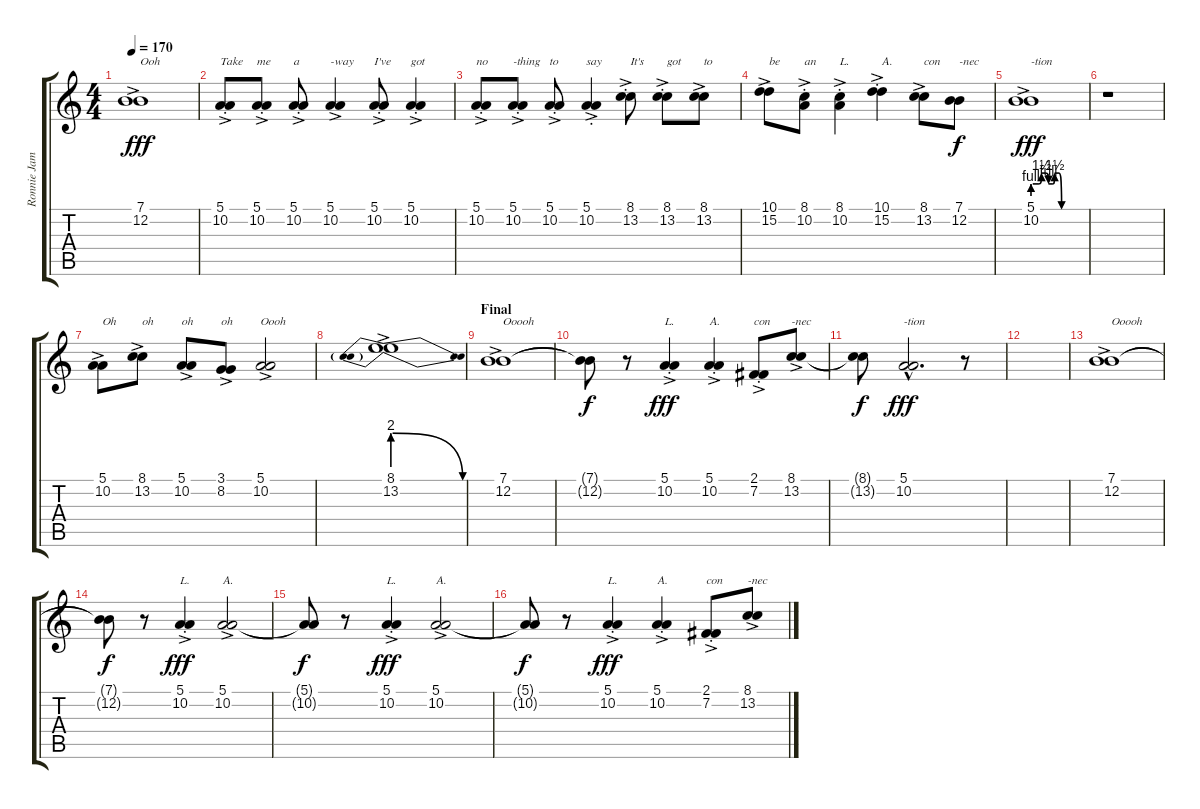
\track ("Ronnie James Dio" "Ronnie Jam") {instrument brasssection}
\staff {score tabs}
\tuning (E4 B3 G3 D3 A2 E2) {hide}
\ts (4 4)
\tempo 170
\clef g2
\ks c
(7.1{ac} 12.2{ac}).1{txt "Ooh" dy fff} |
(5.1{ac st} 10.2{ac st}).8{txt "Take"} (5.1{ac st} 10.2{ac st}).8{txt "me"} (5.1{ac st} 10.2{ac}).8{txt "a"} (5.1{ac} 10.2{ac}).4{txt "-way"} (5.1{ac st} 10.2{ac}).8{txt "I've"} (5.1{ac st} 10.2{ac}).4{txt "got"} |
(5.1{ac st} 10.2{ac st}).8{txt "no"} (5.1{ac st} 10.2{ac st}).8{txt "-thing"} (5.1{ac st} 10.2{ac}).8{txt "to"} (5.1{ac} 10.2{ac st}).4{txt "say"} (8.1{ac st} 13.2{ac}).8{txt "It's"} (8.1{ac st} 13.2{ac}).8{txt "got"} (8.1{ac} 13.2{ac}).8{txt "to"} |
(10.1{ac} 15.2{ac}).8{txt "be"} (8.1{ac st} 10.2{ac st}).8{txt "an"} (8.1{ac st} 10.2{ac}).4{txt "L."} (10.1{ac st} 15.2{ac}).4{txt "A."} (8.1{ac} 13.2{ac}).8{txt "con"} (7.1 12.2).8{txt "-nec" dy f} |
(5.1{be (custom 0 4 7 4 10 6 15 6 18 4 23 4 25 6 30 6 33 0 60 0) ac} 10.2{be (custom 0 4 7 4 10 6 15 6 18 4 23 4 25 6 30 6 33 0 60 0) ac}).1{txt "-tion" dy fff} |
r.1 |
(5.1{ac} 10.2{ac}).8{txt "Oh"} (8.1{ac} 13.2{ac}).8{txt "oh"} (5.1{ac} 10.2{ac}).8{txt "oh"} (3.1{ac} 8.2{ac}).8{txt "oh"} (5.1{ac} 10.2{ac}).2{txt "Oooh"} |
(8.1{be (prebendrelease 0 8 60 0) ac} 13.2{be (prebendrelease 0 8 60 0) ac}).1 |
\section ("" "Final")
(7.1{ac} 12.2{ac}).1{txt "Ooooh"} |
(7.1{t} 12.2{t}).8{dy f} r.8 (5.1{ac st} 10.2{ac}).4{txt "L." dy fff} (5.1{ac st} 10.2{ac}).4{txt "A."} (2.1{ac st} 7.2{ac}).8{txt "con"} (8.1{ac} 13.2{ac}).8{txt "-nec"} |
(8.1{t} 13.2{t}).8{dy f} (5.1{hac} 10.2{hac}).2{d txt "-tion" dy fff} r.8 |
|
(7.1{ac} 12.2{ac}).1{txt "Ooooh"} |
(7.1{t} 12.2{t}).8{dy f} r.8 (5.1{ac st} 10.2{ac}).4{txt "L." dy fff} (5.1{ac} 10.2{ac}).2{txt "A."} |
(5.1{t} 10.2{t}).8{dy f} r.8 (5.1{ac st} 10.2{ac}).4{txt "L." dy fff} (5.1{ac} 10.2{ac}).2{txt "A."} |
(5.1{t} 10.2{t}).8{dy f} r.8 (5.1{ac st} 10.2{ac}).4{txt "L." dy fff} (5.1{ac st} 10.2{ac}).4{txt "A."} (2.1{ac st} 7.2{ac}).8{txt "con"} (8.1{ac} 13.2{ac}).8{txt "-nec"}
